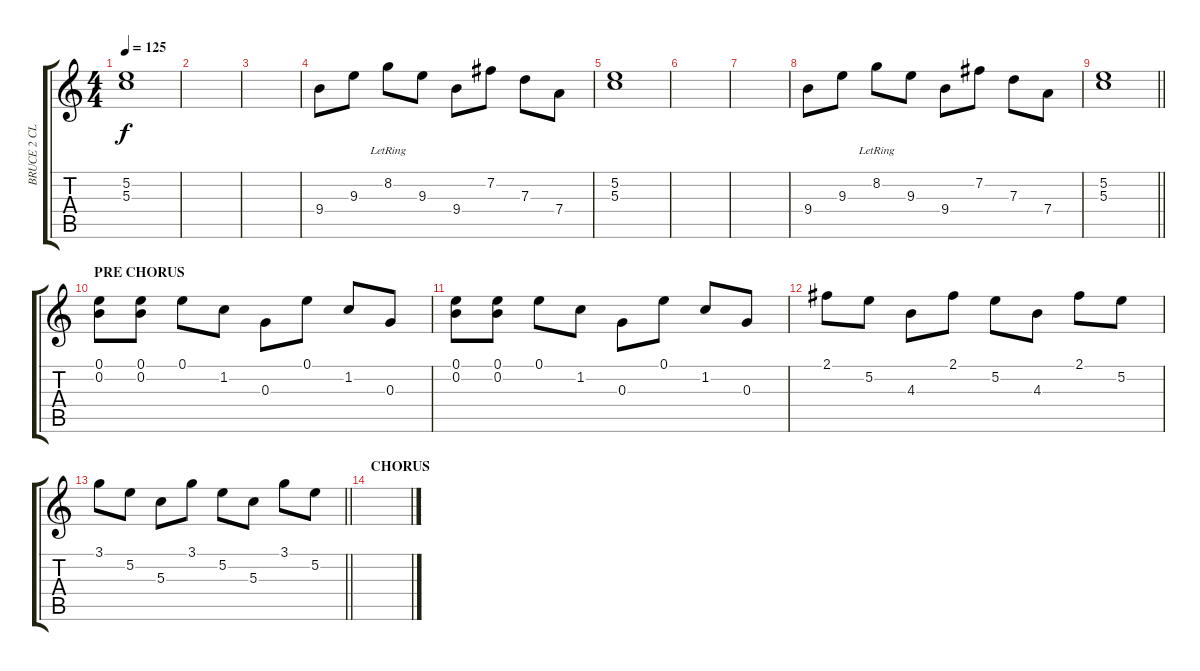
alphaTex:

\track ("BRUCE 2 CLEAN" "BRUCE 2 CL") {instrument electricguitarclean}
\staff {score tabs}
\tuning (E4 B3 G3 D3 A2 E2) {hide}
\ts (4 4)
\tempo 125
\clef g2
\ks c
(5.2 5.3).1{dy f} |
|
|
9.4.8 9.3.8 8.2{lr}.8 9.3.8 9.4.8 7.2.8 7.3.8 7.4.8 |
(5.2 5.3).1 |
|
|
9.4.8 9.3.8 8.2{lr}.8 9.3.8 9.4.8 7.2.8 7.3.8 7.4.8 |
\barLineRight lightlight
(5.2 5.3).1 |
\section ("" "PRE CHORUS")
(0.1 0.2).8 (0.1 0.2).8 0.1.8 1.2.8 0.3.8 0.1.8 1.2.8 0.3.8 |
(0.1 0.2).8 (0.1 0.2).8 0.1.8 1.2.8 0.3.8 0.1.8 1.2.8 0.3.8 |
2.1.8 5.2.8 4.3.8 2.1.8 5.2.8 4.3.8 2.1.8 5.2.8 |
\barLineRight lightlight
3.1.8 5.2.8 5.3.8 3.1.8 5.2.8 5.3.8 3.1.8 5.2.8 |
\section ("" "CHORUS")
